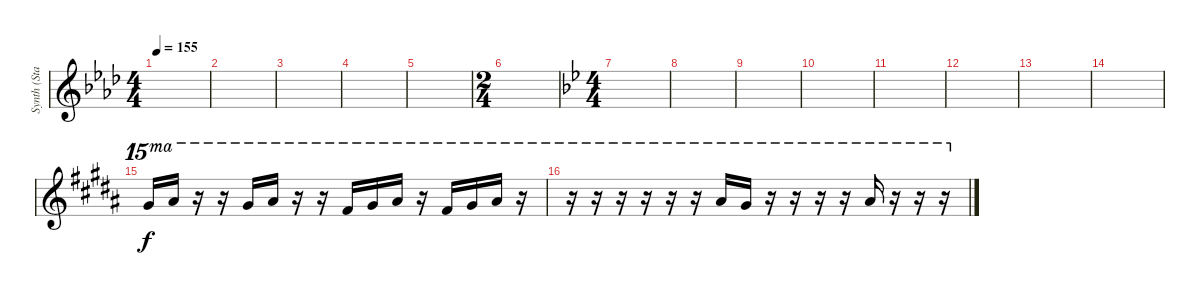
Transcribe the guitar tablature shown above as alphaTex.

\track ("Synth (Staff 1)" "Synth (Sta") {instrument electricgrandpiano}
\staff {score}
\tuning (E4 B3 G3 D3 A2 E2 B1) {hide}
\ts (4 4)
\tempo 155
\clef g2
\ks ab
|
|
|
|
|
\ts (2 4)
|
\ts (4 4)
\ks bb
|
|
|
|
|
|
|
|
\ks b
28.1.16{ot 15ma} 30.1.16{ot 15ma} r.16{ot 15ma} r.16{ot 15ma} 28.1.16{ot 15ma} 30.1.16{ot 15ma} r.16{ot 15ma} r.16{ot 15ma} 26.1.16{ot 15ma} 28.1.16{ot 15ma} 30.1.16{ot 15ma} r.16{ot 15ma} 26.1.16{ot 15ma} 28.1.16{ot 15ma} 30.1.16{ot 15ma} r.16{ot 15ma} |
r.16{ot 15ma} r.16{ot 15ma} r.16{ot 15ma} r.16{ot 15ma} r.16{ot 15ma} r.16{ot 15ma} 30.1.16{ot 15ma} 28.1.16{ot 15ma} r.16{ot 15ma} r.16{ot 15ma} r.16{ot 15ma} r.16{ot 15ma} 30.1.16{ot 15ma} r.16{ot 15ma} r.16{ot 15ma} r.16{ot 15ma}
